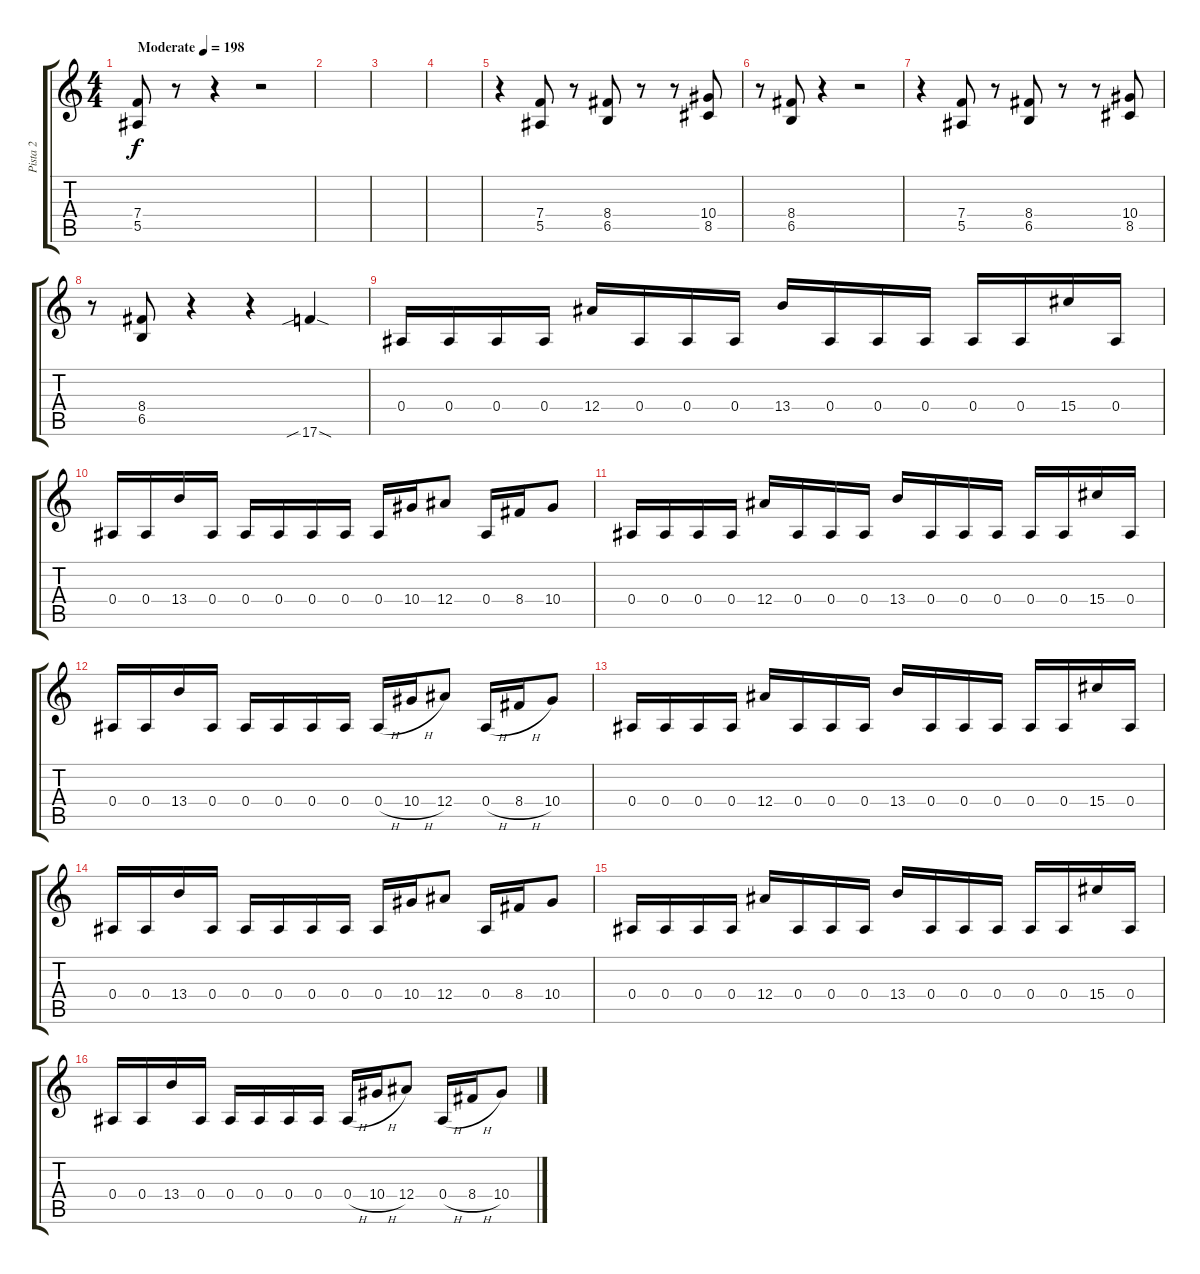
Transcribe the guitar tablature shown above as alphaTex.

\track ("Pista 2" "Pista 2") {instrument distortionguitar}
\staff {score tabs}
\tuning (C4 G3 Eb3 Bb2 F2 C2) {hide}
\ts (4 4)
\tempo (198 "Moderate")
\clef g2
\ks c
(7.4 5.5).8{dy f instrument distortionguitar} r.8 r.4 r.2 |
|
|
|
r.4 (7.4 5.5).8 r.8 (8.4 6.5).8 r.8 r.8 (10.4 8.5).8 |
r.8 (8.4 6.5).8 r.4 r.2 |
r.4 (7.4 5.5).8 r.8 (8.4 6.5).8 r.8 r.8 (10.4 8.5).8 |
r.8 (8.4 6.5).8 r.4 r.4 17.6{sib sod}.4 |
0.4.16 0.4.16 0.4.16 0.4.16 12.4.16 0.4.16 0.4.16 0.4.16 13.4.16 0.4.16 0.4.16 0.4.16 0.4.16 0.4.16 15.4.16 0.4.16 |
0.4.16 0.4.16 13.4.16 0.4.16 0.4.16 0.4.16 0.4.16 0.4.16 0.4.16 10.4.16 12.4.8 0.4.16 8.4.16 10.4.8 |
0.4.16 0.4.16 0.4.16 0.4.16 12.4.16 0.4.16 0.4.16 0.4.16 13.4.16 0.4.16 0.4.16 0.4.16 0.4.16 0.4.16 15.4.16 0.4.16 |
0.4.16 0.4.16 13.4.16 0.4.16 0.4.16 0.4.16 0.4.16 0.4.16 0.4{h}.16 10.4{h}.16 12.4.8 0.4{h}.16 8.4{h}.16 10.4.8 |
0.4.16 0.4.16 0.4.16 0.4.16 12.4.16 0.4.16 0.4.16 0.4.16 13.4.16 0.4.16 0.4.16 0.4.16 0.4.16 0.4.16 15.4.16 0.4.16 |
0.4.16 0.4.16 13.4.16 0.4.16 0.4.16 0.4.16 0.4.16 0.4.16 0.4.16 10.4.16 12.4.8 0.4.16 8.4.16 10.4.8 |
0.4.16 0.4.16 0.4.16 0.4.16 12.4.16 0.4.16 0.4.16 0.4.16 13.4.16 0.4.16 0.4.16 0.4.16 0.4.16 0.4.16 15.4.16 0.4.16 |
0.4.16 0.4.16 13.4.16 0.4.16 0.4.16 0.4.16 0.4.16 0.4.16 0.4{h}.16 10.4{h}.16 12.4.8 0.4{h}.16 8.4{h}.16 10.4.8
